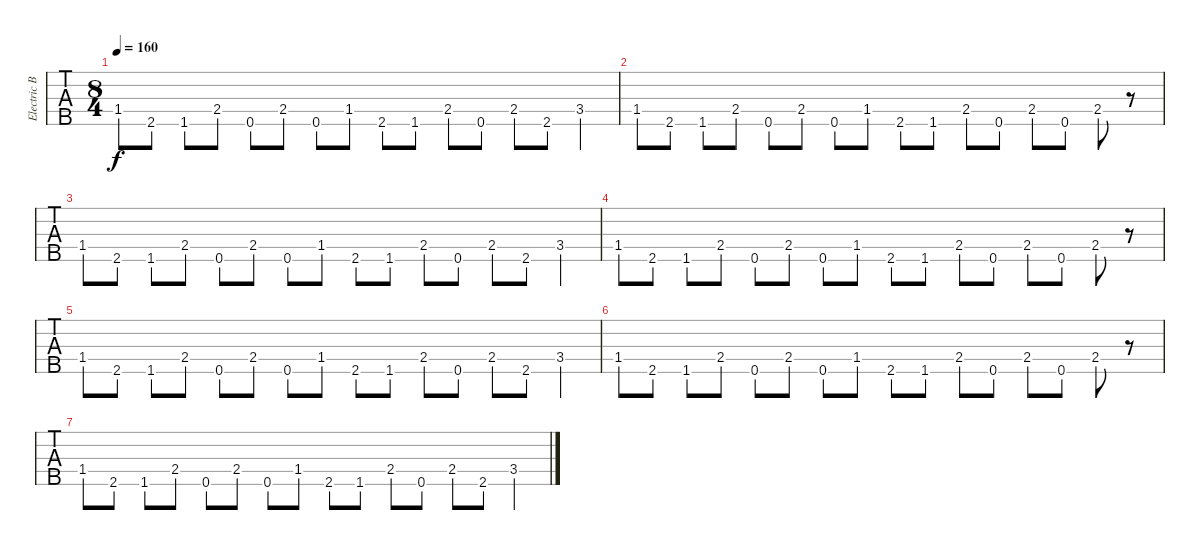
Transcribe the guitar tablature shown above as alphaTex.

\track ("Electric Bass" "Electric B") {instrument electricbassfinger}
\staff {tabs}
\tuning (F2 C2 G1 D1 G0) {hide}
\ts (8 4)
\tempo 160
\clef f4
\ks c
1.4.8{dy f} 2.5.8 1.5.8 2.4.8 0.5.8 2.4.8 0.5.8 1.4.8 2.5.8 1.5.8 2.4.8 0.5.8 2.4.8 2.5.8 3.4.4 |
1.4.8 2.5.8 1.5.8 2.4.8 0.5.8 2.4.8 0.5.8 1.4.8 2.5.8 1.5.8 2.4.8 0.5.8 2.4.8 0.5.8 2.4.8 r.8 |
1.4.8 2.5.8 1.5.8 2.4.8 0.5.8 2.4.8 0.5.8 1.4.8 2.5.8 1.5.8 2.4.8 0.5.8 2.4.8 2.5.8 3.4.4 |
1.4.8 2.5.8 1.5.8 2.4.8 0.5.8 2.4.8 0.5.8 1.4.8 2.5.8 1.5.8 2.4.8 0.5.8 2.4.8 0.5.8 2.4.8 r.8 |
1.4.8 2.5.8 1.5.8 2.4.8 0.5.8 2.4.8 0.5.8 1.4.8 2.5.8 1.5.8 2.4.8 0.5.8 2.4.8 2.5.8 3.4.4 |
1.4.8 2.5.8 1.5.8 2.4.8 0.5.8 2.4.8 0.5.8 1.4.8 2.5.8 1.5.8 2.4.8 0.5.8 2.4.8 0.5.8 2.4.8 r.8 |
1.4.8 2.5.8 1.5.8 2.4.8 0.5.8 2.4.8 0.5.8 1.4.8 2.5.8 1.5.8 2.4.8 0.5.8 2.4.8 2.5.8 3.4.4
